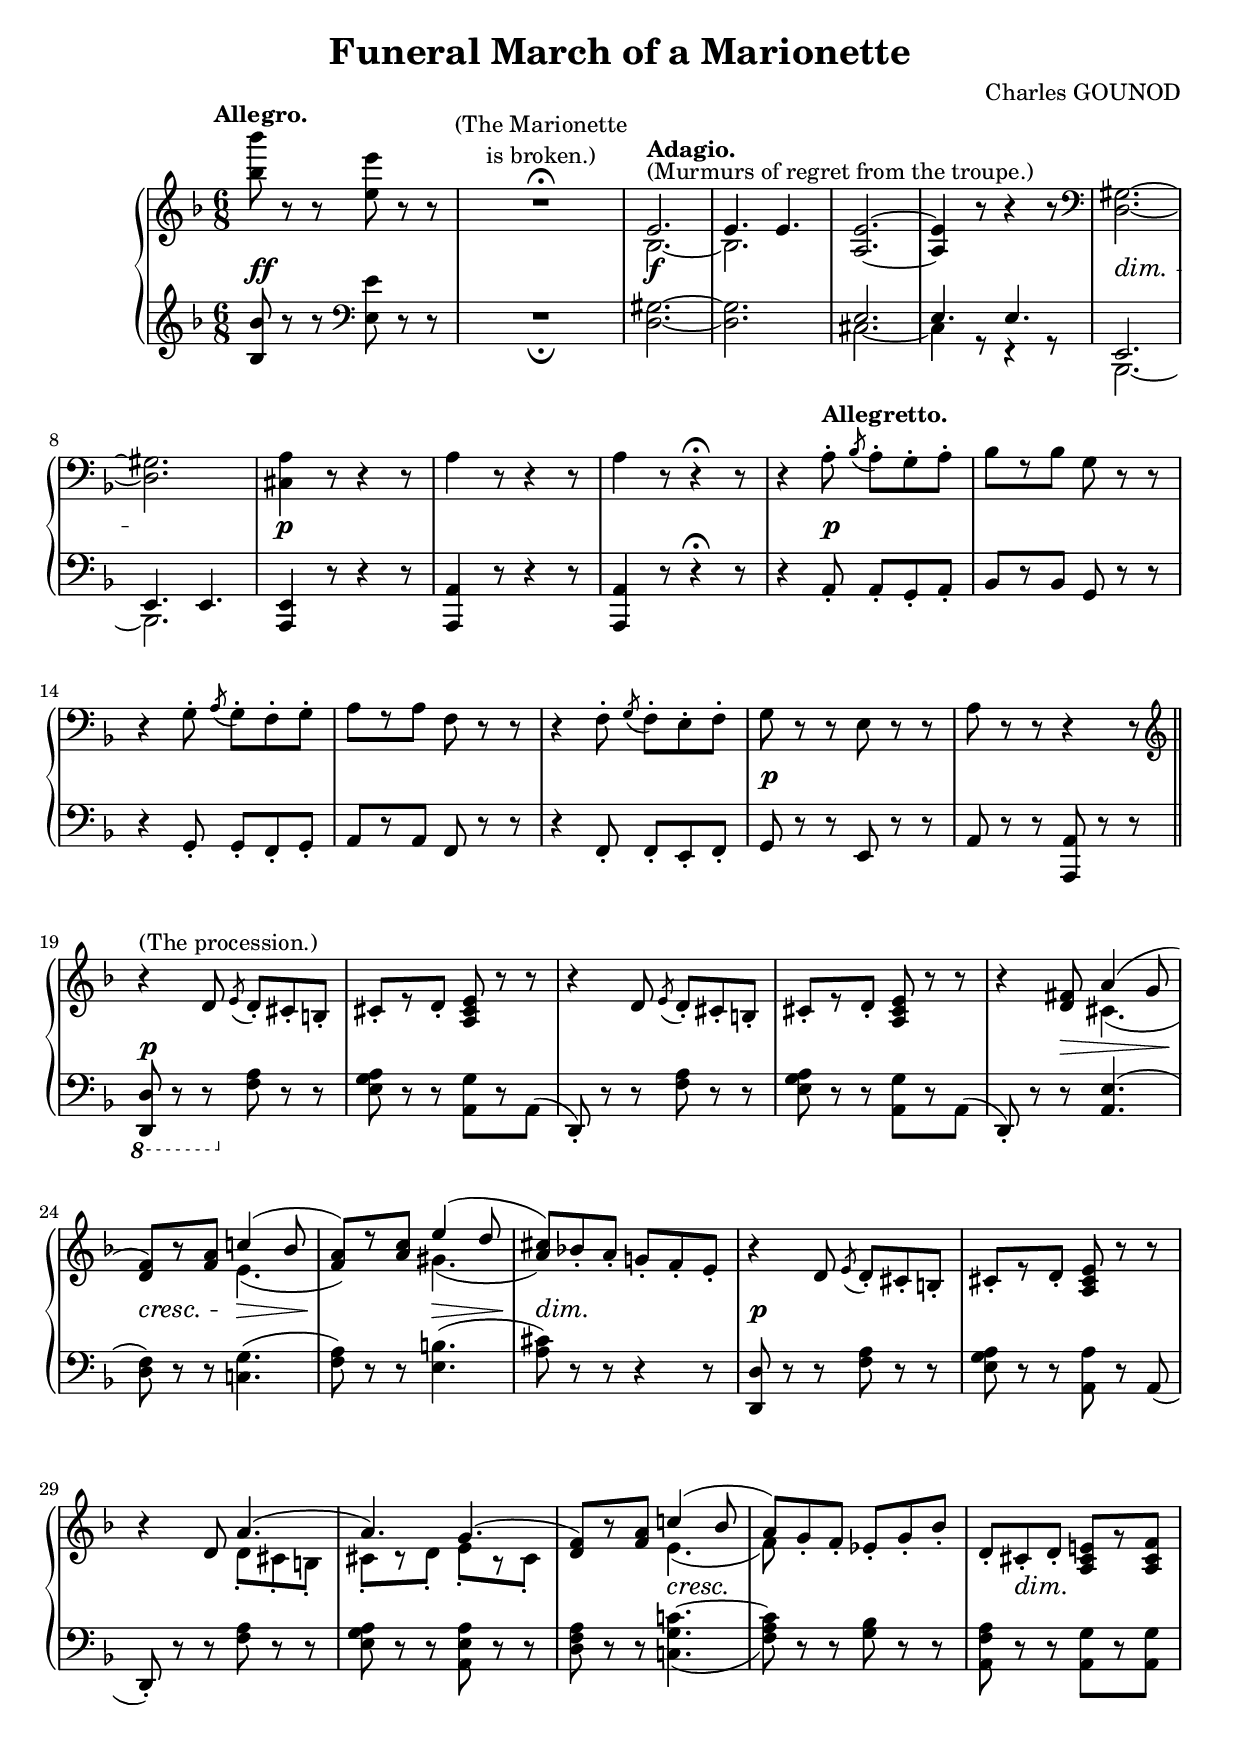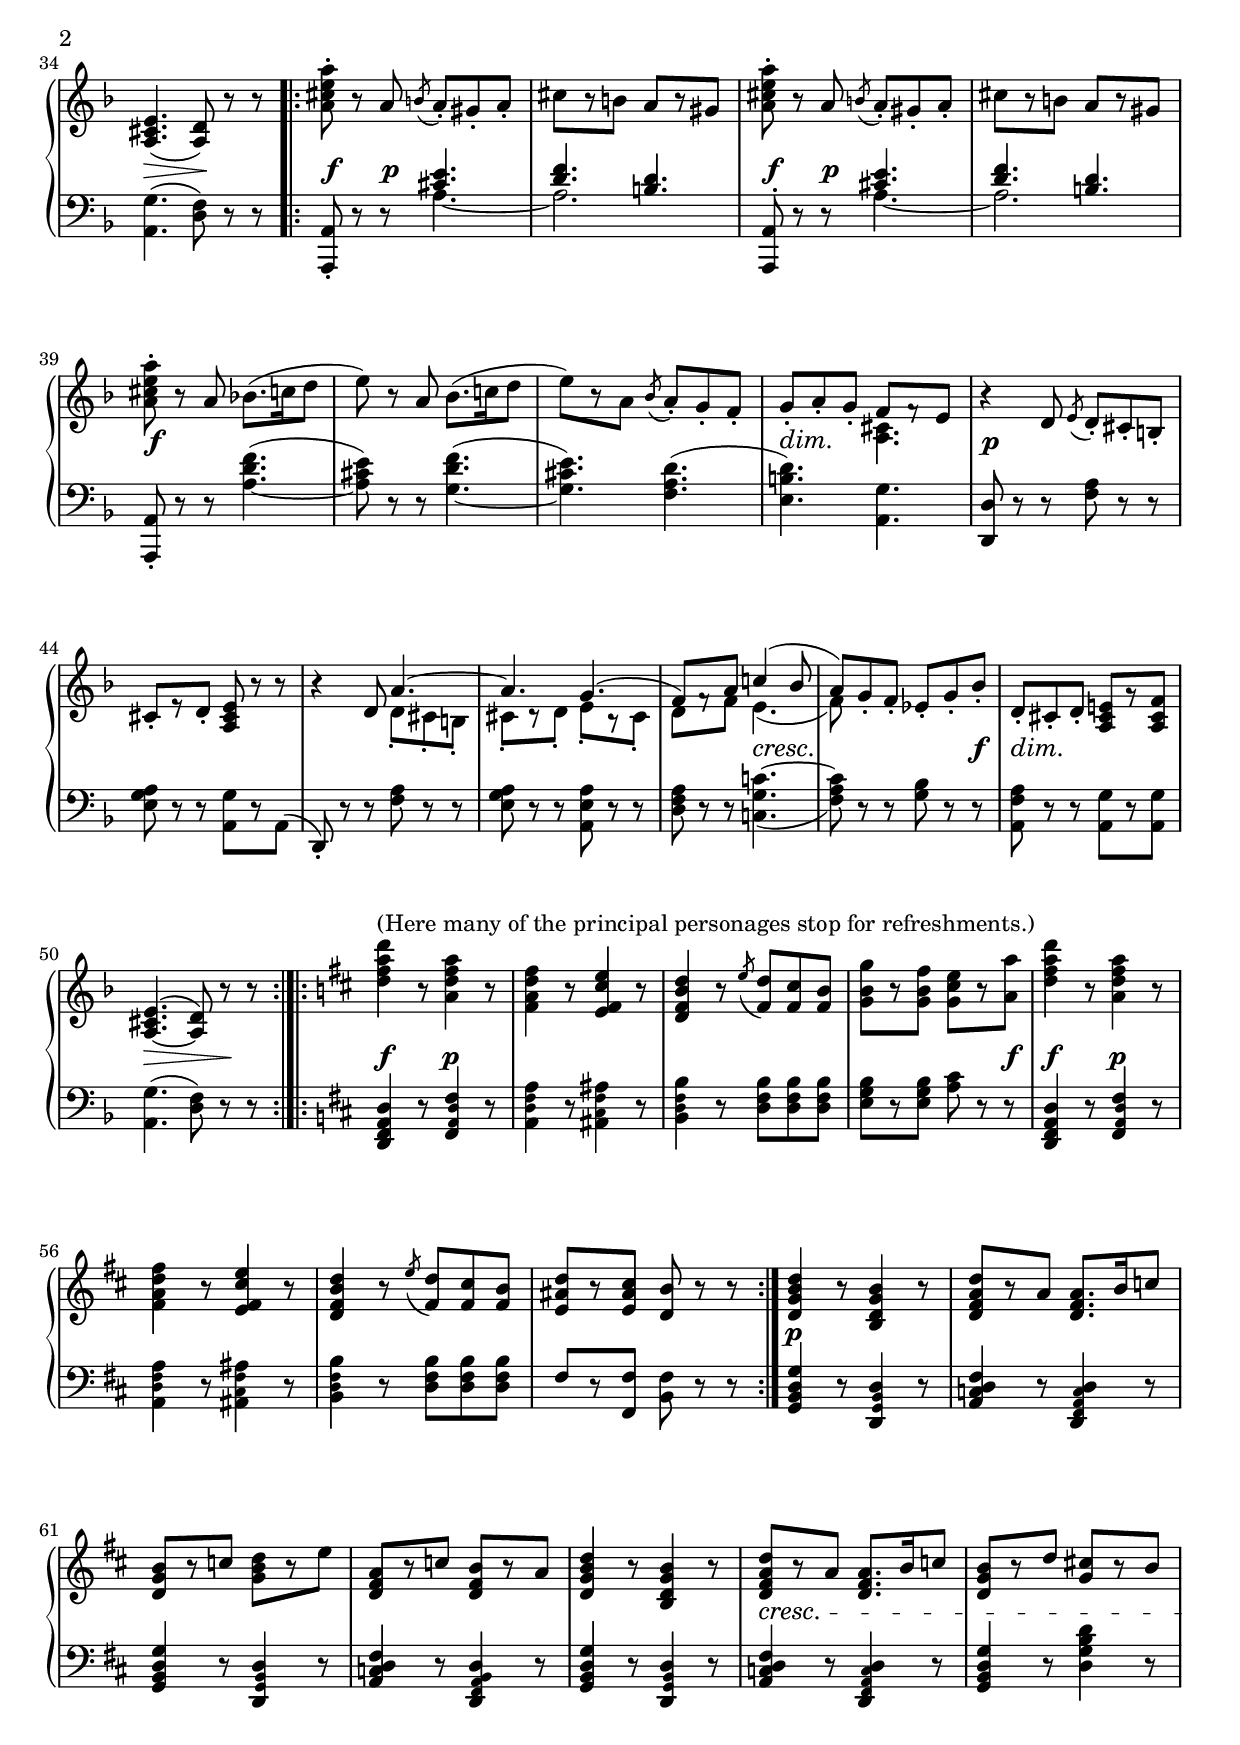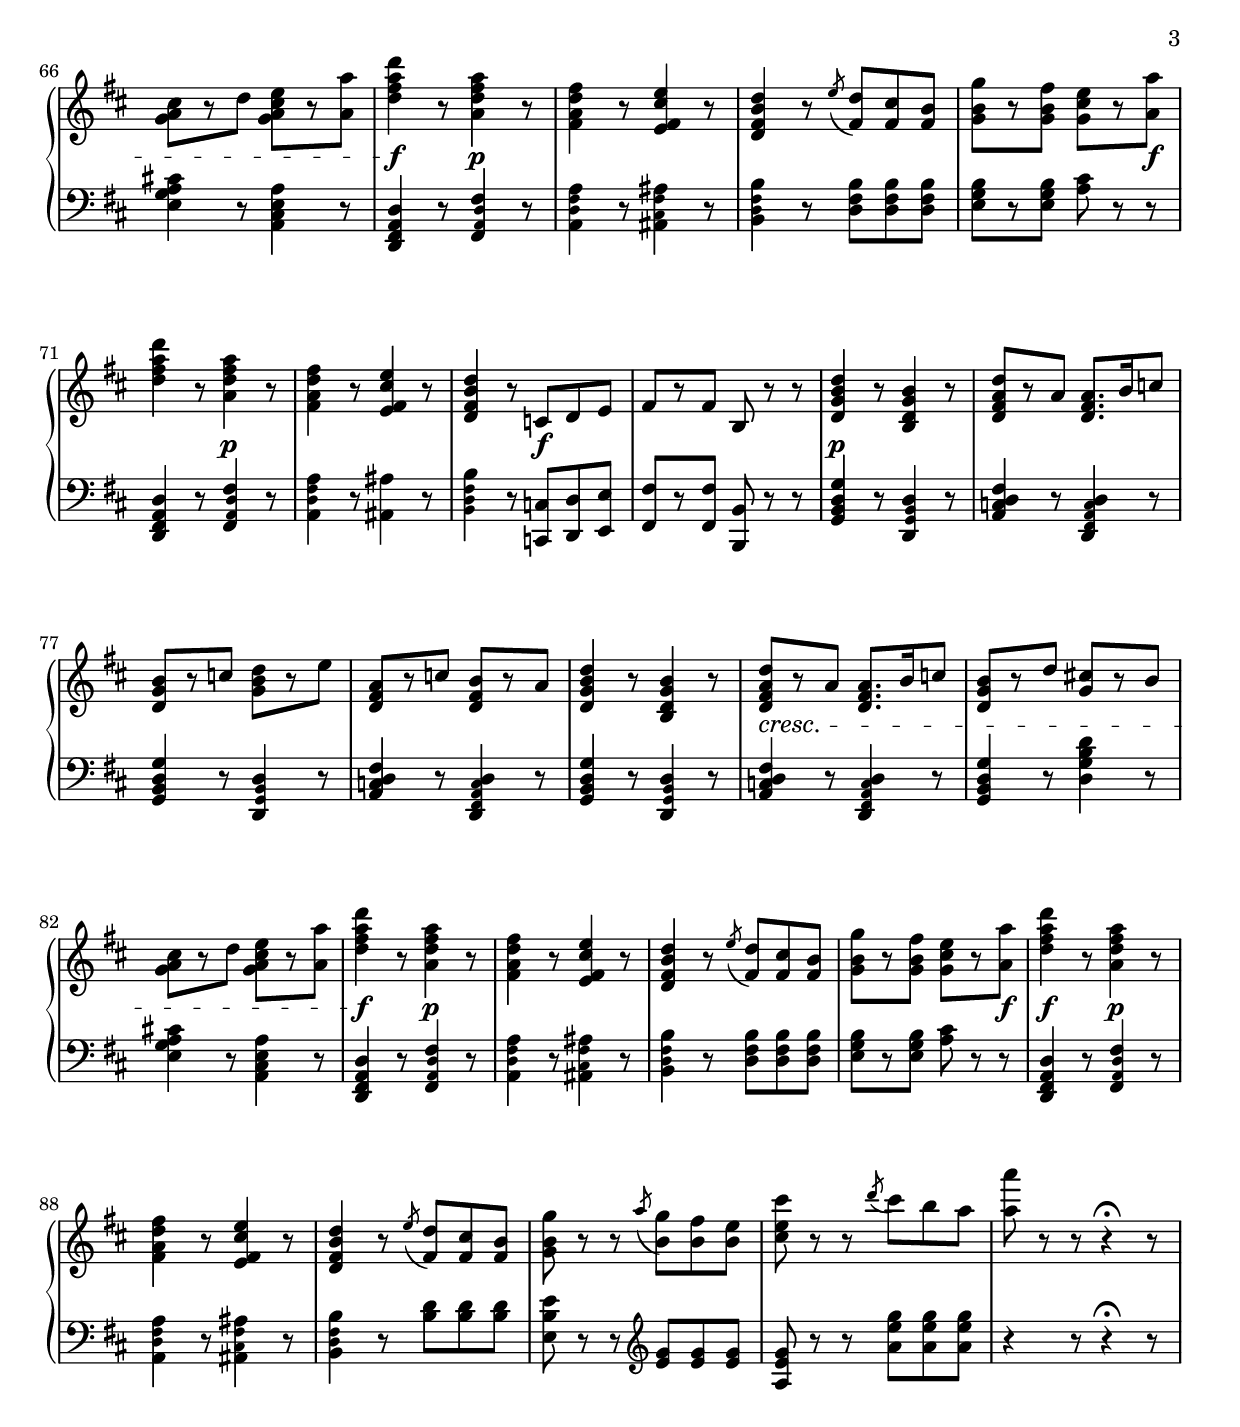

\version "2.18.2"

\paper {
   max-systems-per-page = 6
}

\header {
  title = "Funeral March of a Marionette"
  composer = "Charles GOUNOD"
  % copyright = \markup \left-align \center-column {
  %   \line {
	 %  	"© 2015 Alberto Simões"}
  % 	\line {
  % 		\epsfile #Y #2 #"cc-by-sa.eps" "Licensed under a Creative Commons Attribution-ShareAlike 4.0 International License."
  % 	}
  % }
  % tagline = \markup \left-align \center-column {
  %   \line { "Thank you to Michael Gerdau, Abraham Lee and Brian Barker for proofreading."}
  % 	\line { "Original document from IMSLP (http://imslp.org)." }
  % 	\line { "Typeset with GNU LilyPond (http://lilypond.org)." }
  % }
}

miny = \tweak font-size #-2 \etc

spacerVoice = \new Voice {
  \override MultiMeasureRest.transparent = ##t
  \override MultiMeasureRest.minimum-length = #16
  R1*3/4
}

upper = \relative c''' {
  \tempo "Allegro."
  \clef treble
  \key f \major
  \time 6/8

  %%%%%%%%%%%%
  %% Page 1 %%
  %%%%%%%%%%%%

  % M1
  <bes bes'>8 r r <e, e'>8 r r |
  % M2
  << \oneVoice R1*3/4^\fermataMarkup^\markup{\center-column{\line {(The Marionette}\line {is broken.)}}} \\
     \spacerVoice >> |
  % M3 - M4
  \tempo "Adagio."
  << { \voiceOne e,2.^\markup{(Murmurs of regret from the troupe.)} | e4. e | }
     \new Voice { \voiceTwo bes2. ~ | bes } >> \oneVoice
  % M5 - M6
  <a e'>2. ~ | q4 r8 r4 r8 |
  % M7 - M8
  \clef bass <gis d>2. ~ | q |

  % Line 2
  % M9-M11
  <cis, a'>4 r8 r4 r8 | a'4 r8 r4 r8 | a4 r8 r4\fermata r8 |
  % M12
  r4 \tempo "Allegretto." a8-. \acciaccatura bes8 a8[-. g-. a]-. |
  % M13
  bes8[ r bes] g r r |
  % M14
  r4 g8-. \acciaccatura a8 g[-. f-. g]-. |

  % Line 3
  % M15-M17
  a8[ r a] f r r | r4 f8-. \acciaccatura g f[-. e-. f-.] | g8 r r e r r |
  % M18
  a r r r4 r8 \clef treble \bar "||"
  % M19
  r4^\markup{(The procession.)} d8 \acciaccatura e d[-. cis-. b!-.]

  % Line 4
  % M20-M21
  cis8[-. r d-.] <e cis a> r r | r4 d8 \acciaccatura e d[-. cis-. b!-.] |
  % M22
  cis8[-. r d-.] <e cis a> r r | 
  % M23 - M24
  r4 <d fis>8 
  << {
       \voiceOne a'4( g8 <d f>8[) \oneVoice r <f a>]
       \voiceOne c'!4( bes8 |

        % Line 5
        % M25
        <f a>8[) r <a c>] e'4( d8 |
        % M26
        \oneVoice \stemUp
        <a cis>[) bes!-. a-.] g![-. f-. e-.] |
     }
   \new Voice {
      \voiceTwo cis4.( s8) s4 e4.( |
        \hideNotes e8) \unHideNotes s4 gis4.( | s8) s8 s2 |
   } 
  >>
  % M27-M28
  \oneVoice
  r4 d8 \acciaccatura e d[-. cis-. b!]-. | cis[-. r d]-. <e cis a> r r|
  % M29
  r4 d8
  <<
  {
    \voiceOne a'4.( |
    % Line 6
    % M30-M32
    a4.) g( |
    \oneVoice <d f>8)[ r <f a>] \voiceOne c'!4( bes8 |
    a8[) g_. f_.] ees[_. g_. bes_.]
  }
  \new Voice {
    \voiceTwo d,8[-. cis-. b!]-. | 
    % Line 6
    % M30-M32
    cis8[-. r d]-. e[-. r cis]-. |
    s4. e4.( |
    f8) s8 s2 |
  }
  >>  
  % M33
  \oneVoice
  d8[-. cis-. d]-. <e! cis a>8[ r <f cis a>] |
  % M34
  <e cis a>4. ( <d a>8) r r |

  %%%%%%%%%%%%
  %% Page 2 %%
  %%%%%%%%%%%%

  \repeat volta 2 {
    % Line 1
    % M35
    <a' cis e a>8-. r a \acciaccatura b! a[-. gis-. a]-. |
    % M36
    cis8[ r b!] a[ r gis!] |
    % M37
    <a cis e a>8-. r a \acciaccatura b! a[-. gis-. a]-. |
    % M38
    cis8[ r b!] a[ r gis!] |
    % M39
    <a cis e a>8-. r a bes!8.[( c!16 d8] |
    % M40
    e8) r a, bes8.[( c!16 d8] |

    % Line 2
    % M41
    e[) r a,] \acciaccatura bes a[-. g-. f]-. |
    % M42
    g[-. a-. g-.] << { \voiceOne f[ f\rest e] }
       \new Voice { \voiceTwo <cis a>4. } >> \oneVoice|
    % M43
    r4 d8 \acciaccatura e d[-. cis-. b!]-. |
    % M44
    cis[-. r d]-. <e cis a> r r |
    % M45-...
    r4 d8 << {
        \voiceOne a'4. ~ |

        % Line 3
        % M46 - M47
        a4. g( | f8)[ f\rest a] c!4( bes8 |
        % M48
        \oneVoice
        a8)[ g-. f]-. ees[-. g-. bes-.] |
      }
    \new Voice {
      \voiceTwo d,8[-. cis-. b!]-.
      % Line 3
      % M46-47
      cis8[-. r d]-. e[-. r cis]-. | d[ s f] e4.( |
      % M48 
      f8)
    }
    >>
    % M49-50
    d8[-. cis-. d]-. <e! cis a>[ r <f cis a>]| <e cis a>4.^(~ <d a>8) r r
  }

  % Line 4
  \key d \major
  \repeat volta 2 {
    % M51
    <d' fis a d>4^\markup{(Here many of the principal
      personages stop for refreshments.)} r8 <a d fis a>4 r8 |
    % M52
    <fis a d fis>4 r8 <e fis cis' e>4 r8 |
    % M53
    <d fis b d>4 r8 \acciaccatura e' <d fis,>[ <cis fis,> <b fis>] |
    % M54
    <g b g'>8[ r <g b fis'>] <g cis e>[ r <a a'>] |
    % M55
    <d fis a d>4 r8 <a d fis a>4 r8 |
    % M56
    <fis a d fis>4 r8 <e fis cis' e>4 r8 |

    % Line 5
    % M57
    <d fis b d>4 r8 \acciaccatura e'8 <d fis,>[ <cis fis,> <b fis>] |
    % M58
    <d ais e>[ r <cis ais e>] <b d,> r r 
  }
  % M59
  <d, g b d>4 r8 <b d g b>4 r8 |
  % M60
  <d fis a d>8[ r a'] <a fis d>8.[ b16 c!8] |
  % M61
  <b g d>8[ r c!] <d b g>[ r e] |
  % M62
  <a, fis d>8[ r c!] <b fis d>[ r a] |

  % Line 6
  % M63
  <d, g b d>4 r8 <b d g b>4 r8 |
  % M64
  <d fis a d>8[ r a'] <d, fis a>8.[ b'16 c!8] |
  % M65
  <d, g b>8[ r d'] <g, cis!>[ r b] |
  % M66
  <g a cis>8[ r d'] <g, a cis e>[ r <a a'>] |
  % M67
  <d fis a d>4 r8 <a d fis a>4 r8 |
  % M68
  <fis a d fis>4 r8 <e fis cis' e>4 r8 |

  %%%%%%%%%%%%
  %% Page 3 %%
  %%%%%%%%%%%%  

  % Lne 1
  % M69
  <d fis b d>4 r8 \acciaccatura e' <d fis,>8[ <cis fis,> <b fis>] |
  % M70
  <g b g'>8[ r <g b fis'>] <g cis e>8[ r <a a'>] |
  % M71
  <d fis a d>4 r8 <a d fis a>4 r8 |
  % M72
  <fis a d fis>4 r8 <e fis cis' e>4 r8 |
  % M73
  <d fis b d>4 r8 c![ d e] |
  % M74
  fis[ r fis] b, r r |

  % Line 2
  % M75
  <d g b d>4 r8 <b d g b>4 r8 |
  % M76
  <d fis a d>8[ r a'] <a fis d>8.[ b16 c!8] |
  % M77
  <b g d>8[ r c!] <d b g>8[ r e] |
  % M78
  <a, fis d>8[ r c!] <b fis d>8[ r a] |
  % M79
  <d b g d>4 r8 <b g d b>4 r8 |
  % M80
  <d a fis d>8[ r a] <a fis d>8.[ b16 c!8] |

  % Line 3
  % M81
  <d, g b>8[ r d'] <cis! g>8[ r b] |
  % M82
  <cis a g>8[ r d] <e cis a g>[ r <a a,>] |
  % M83
  <d a fis d>4 r8 <a fis d a>4 r8 |
  % M84
  <fis d a fis>4 r8 <e cis fis, e>4 r8 |
  % M85
  <d b fis d>4 r8 \acciaccatura e <d fis,>[ <cis fis,> <b fis>] |
  % M86
  <g b g'>[ r <g b fis'>] <g cis e>[ r <a a'>] |

  % Line 4
  % M87
  <d fis a d>4 r8 <a d fis a>4 r8 |
  % M88
  <fis a d fis>4 r8 <e fis cis' e>4 r8 |
  % M89
  <d fis b d>4 r8 \acciaccatura e' <d fis,>8[ <cis fis,> <b fis>] |
  % M90
  <g b g'> r r \acciaccatura a' <g b,>[ <fis b,> <e b>] |
  % M91
  <cis e cis'>8 r r \acciaccatura d' cis8[ b a] |
  % M92
  <a a'>8 r r r4\fermata r8 |

}

%%%%%%%%%%%%%%%%%%%%%%%%%%%%%%%%%%%%%%%%%%%%%%%%%
%%%
%%% LOWER VOICE
%%%
%%%%%%%%%%%%%%%%%%%%%%%%%%%%%%%%%%%%%%%%%%%%%%%%%

lower = \relative c' {
  \clef bass
  \key f \major
  \time 6/8

  %%%%%%%%%%%%
  %% Page 1 %%
  %%%%%%%%%%%%

  % M1
  \clef treble
  <bes bes'>8 r r \clef bass <e e,>8 r r |
  % M2
  R1*3/4_\fermataMarkup |
  % M3 - M4
  <d, gis>2. ~ | q |
  % M5 - M6
  << { \voiceOne e2. | e4. e } \\
     \new Voice { \voiceTwo cis2. ~ | cis4 r8 r4 r8 } >>
  % M7 - M8
  << { \voiceOne e,2. | e4. e } \\
     \new Voice { \voiceTwo bes2. ~ | bes } >> \oneVoice

  % Line 2
  % M9-M11
  <a e'>4 r8 r4 r8 | <a a'>4 r8 r4 r8 | q4 r8 r4\fermata r8 |
  % M12-14
  r4 a'8-. a[-. g-. a-.] | bes8[ r bes] g r r | r4 g8-. g[-. f-. g-.] |

  % Line 3
  % M15-M17
  a8[ r a] f r r|r4 f8-. f[-. e-. f-.] | g r r e r r |
  % M18
  a r r <a a,> r r \bar "||"
  % M19
  \ottava #-1 <d, d,>8 r r \ottava #0 <f' a> r r |

  % Line 4
  % M20-M21
  <e g a>8 r r <g a,>[ r a,(] | d,)-. r r <f' a> r r |
  % M22-M23
  <e g a> r r <g a,>[ r a,(] | d,)-. r r <a' e'>4.( |
  % M24
  <d f>8) r r <c! g'>4.( |

  % Line 5
  % M25
  <f a>8) r r <e b'>4. ( |
  % M26
  <a cis>8) r r r4 r8 |
  % M27
  <d, d,>8  r r <f a> r r |
  % M28-M29
  <e g a> r r <a a,> r a,( | d,)-. r r <f' a> r r |

  % Line 6
  % M30
  <e g a>8 r r <e a a,> r r |
  % M31
  <f a d,>8 r r <c! g' c!>4._( ~ |
  % M32
  <f a c>8) r r <g bes> r r |
  % M33
  <a f a,> r r <g a,>[ r q] | 
  % M34
  q4.( <d f>8) r r |

  %%%%%%%%%%%%
  %% Page 2 %%
  %%%%%%%%%%%%

  \repeat volta 2 {
    % Line 1
    % M35-36
    <a a,>8-. r r << {\voiceOne <cis' e>4. | <d f> <b! d> }
      \new Voice {\voiceTwo a4. ~ | a2.} >> 
    % M37-38
    <a, a,>8-. d\rest d\rest << {\voiceOne <cis' e>4. | <d f> <b! d> }
      \new Voice {\voiceTwo a4. ~ | a2.} >> 
    % M39-40
    \oneVoice
    <a, a,>8-. r r <a' d f>4._~(|<a cis e>8) r r <g d' f>4.~(

    % Line 2
    % M41-42
    <g cis e>4.) <f a d>( | <e b'! d>) <g a,> |
    % M43-44
    <d d,>8 r r  <f a> r r | <e g a> r r <g a,>[ r a,](
    % M45
    d,)-. r r <f' a> r r |

    % Line 3
    % M46-47
    <e g a> r r <e a a,> r r | <d f a> r r <c! g' c!>4. ~_( |
    % M48-49
    <f a c>8) r r <g bes> r r|<f a a,> r r <g a,>[ r q]|
    % M50
    q4.( <d f>8) r r
  }

  \key d \major
  % Line 4
  \repeat volta 2 {
    % M51-52
    <d a fis d>4 r8 <fis \miny d \miny a fis>4 r8 |
    <a, \miny d \miny fis a>4 r8 <ais \miny cis \miny fis ais>4 r8 |
    % M53-54
    <b \miny d \miny fis b>4 r8 <d fis b>8[ q q] |
    <e g b>[ r q] <a cis> r r |
    % M55-56
    <d, a fis d>4 r8 <fis \miny d \miny a fis>4 r8 |
    <a, \miny d \miny fis a>4 r8 <ais \miny cis \miny fis ais>4 r8 |

    % Line 5
    % M57-58
    <b \miny d \miny fis b>4 r8 <d fis b>8 [ q q] |
    fis8[ r <fis fis,>] <fis b,> r r 
  }

  % M59
  <g, b d g>4 r8 <d \miny g \miny b d>4 r8 |
  % M60
  <a' c! d fis>4 r8 <d, \miny fis \miny a \miny c d>4 r8 |
  % M61
  <g b d g>4 r8 <d \miny g \miny b d>4 r8 |
  % M62
  <a' c! d fis>4 r8 <d, \miny fis \miny a \miny b d>4 r8 |

  %% Line 6
  % M63
  <g b d g>4 r8 <d \miny g \miny b d>4 r8 |
  % M64
  <a' c! d fis>4 r8 <d, \miny fis \miny a \miny c d>4 r8 |
  % M65
  <g b d g>4 r8 <d' g b d>4 r8 |
  % M66
  <e g a cis!>4 r8 <a, cis e a>4 r8 |
  % M67
  <d, fis a d>4 r8 <fis \miny a \miny d fis>4 r8 |
  % M68
  <a \miny d \miny fis a>4 r8 <ais \miny cis \miny fis ais>4 r8 |

  %%%%%%%%%%%%
  %% Page 3 %%
  %%%%%%%%%%%%  

  % Line 1
  % M69
  <b \miny d \miny fis b>4 r8 <d fis b>8[ q q] |
  % M70
  <e g b>8[ r q] <a cis> r r |
  % M71
  <d, a fis d>4 r8 <fis \miny d \miny a fis>4 r8 |
  % M72
  <a \miny fis \miny d a>4 r8 <ais ais,>4 r8 |
  % M73
  <b \miny fis \miny d \miny b>4 r8 <c,! c,!>[ <d d,> <e e,>] |
  % M74
  <fis fis,>8[ r q] <b, b,>8 r r |

  % Line 2
  % M75
  <g b d g>4 r8 <d \miny g \miny b d>4 r8 |
  % M76
  <a' c! d fis>4 r8 <d, \miny fis \miny a \miny c d>4 r8 |
  % M77
  <g b d g>4 r8 <d \miny g \miny b d>4 r8 |
  % M78
  <a' c! d fis>4 r8 <d, \miny fis \miny a \miny c d>4 r8 |
  % M79
  <g b d g>4 r8 <d \miny g \miny b d>4 r8 |
  % M80
  <a' c! d fis>4 r8 <d, \miny fis \miny a \miny c d>4 r8 |    

  % Line 3
  % M81
  <g b d g>4 r8 <d' g b d>4 r8 |
  % M82
  <e g a cis!>4 r8 <a, cis e a>4 r8 |
  % M83
  <d, fis a d>4 r8 <fis \miny a \miny d fis>4 r8 |
  % M84
  <a \miny d \miny fis a>4 r8 <ais \miny cis \miny fis ais>4 r8 |
  % M85
  <b \miny d \miny fis b>4 r8 <d fis b>8[ q q] |
  % M86
  <e g b>8[ r q] <a cis> r r |

  % Line 4
  % M87
  <d, a fis d>4 r8 <fis \miny d \miny a fis>4 r8 |
  % M88
  <a \miny fis \miny d a>4 r8 <ais \miny fis \miny cis ais>4 r8 |
  % M89
  <b \miny fis \miny d b>4 r8 <b d>8[ q q] |
  % M90
  <e b e,>8 r r \clef treble <e g>8[ q q] |
  % M91
  <g e a,> r r <a e' g>[ q q] | 
  % M92
  r4 r8 r4\fermata r8 |
}


%%%% DYNAMICS

dynamics = {

  %%%%%%%%%%%%
  %% Page 1 %%
  %%%%%%%%%%%%

  % M1
  s2.\ff
  % M2
  s2.
  % M3
  s2.\f
  % M4-M6
  s2. s2. s2.
  \set decrescendoSpanner = #'text
  \set decrescendoText = \markup \italic "dim."
  % M7-M8
  s2.\> s2.\!

  % Line 2
  % M9-M11
  s2.\p s2. s2.
  % M12-14
  s4 s2\p s2. s2.

  % Line 3
  % M15-19
  s2. s2. s2.\p s2. s2.\p

  % Line 4
  % M20-M22
  s2. s2. s2.
  % M23-M24
  \set decrescendoSpanner = #'hairpin
  \set crescendoSpanner = #'text
  \set crescendoText = \markup \italic "cresc."
  s4 s2\> s4.\< s4.\>

  % Line 5
  % M25
  s4.\! s4.\>
  % M26
  \set decrescendoSpanner = #'text
  \set decrescendoText = \markup \italic "dim."
  s4\> s2\!
  % M27-M29
  s2.\p s2. s2. 

  % Line 6
  % M30
  s2.
  % M31-M32
  \set crescendoSpanner = #'text
  \set crescendoText = \markup \italic "cresc."
  s4. s4\< s8\! s2.
  % M33-M34
  \set decrescendoSpanner = #'text
  \set decrescendoText = \markup \italic "dim."
  s8 s4\> s4.\!
  \set decrescendoSpanner = #'hairpin 
  s4.\> s4.\!

  %%%%%%%%%%%%
  %% Page 2 %%
  %%%%%%%%%%%%

  \repeat volta 2 {
    % Line 1
    % M35-36
    s4\f s2\p | s2. |
    % M37-38
    s4\f s2\p | s2. |
    % M39-40
    s2.\f | s2. |

    % Line 2
    % M41-42
    \set decrescendoSpanner = #'text
    \set decrescendoText = \markup \italic "dim."
    s2. | s4\> s2\! |
    % M43-45
    s2.\p | s2. | s2. |

    % Line 3
    % M46-47
    \set crescendoSpanner = #'text
    \set crescendoText = \markup \italic "cresc."
    s2. | s4. s4.\< |
    % M48-49
    \set decrescendoSpanner = #'text
    \set decrescendoText = \markup \italic "dim."
    s2\! s8 s8\f | s4\> s2\!
    % M50
    \set decrescendoSpanner = #'hairpin
    s2\> s8\! s8
  }

  % Line 4
  \repeat volta 2 {
    % M51-53
    s4.\f s4.\p | s2. | s2. |
    % M54-56
    s2 s8 s8\f | s4.\f s4.\p | s2. |

    % Line 5
    % M57-58
    s2. s2. 
  }
  % M59-62
  s2.\p s2. s2. s2. |

  %% Line 6
  % M63-66
  \set crescendoSpanner = #'text
  \set crescendoText = \markup \italic "cresc."
  s2. s2.\< s2. s2.
  % M67-68
  s4.\f s4.\p | s2. 

  %%%%%%%%%%%%
  %% Page 3 %%
  %%%%%%%%%%%%  

  % Line 1
  % M69-74
  s2. s2 s8 s8\f s4. s4.\p s2. s4. s4.\f s2.

  % Line 2
  % M75-79
  s2.\p s2. s2. s2. s2.
  % M80
  \set crescendoSpanner = #'text
  \set crescendoText = \markup \italic "cresc."
  s2.\<  

  % Line 3
  % M81-86
  s2. s2. s4.\f s4.\p s2. s2. s2 s8 s8\f

  % Line 4
  % M87-M92
  s4.\f s4.\p s2. s2. s2. s2. s2. 

}

\score {
  \new PianoStaff <<
    \new Staff = "upper" \upper
    \new Dynamics = "Dynamics_pf" \dynamics
    \new Staff = "lower" \lower
  >>
  \layout { 
    \context {
      \Score
      \override SpacingSpanner.base-shortest-duration = #(ly:make-moment 1/12)
    }
    \set Score.doubleRepeatType = #":|.|:"
  }
  \midi { 
    \tempo 4 = 100
  }
}